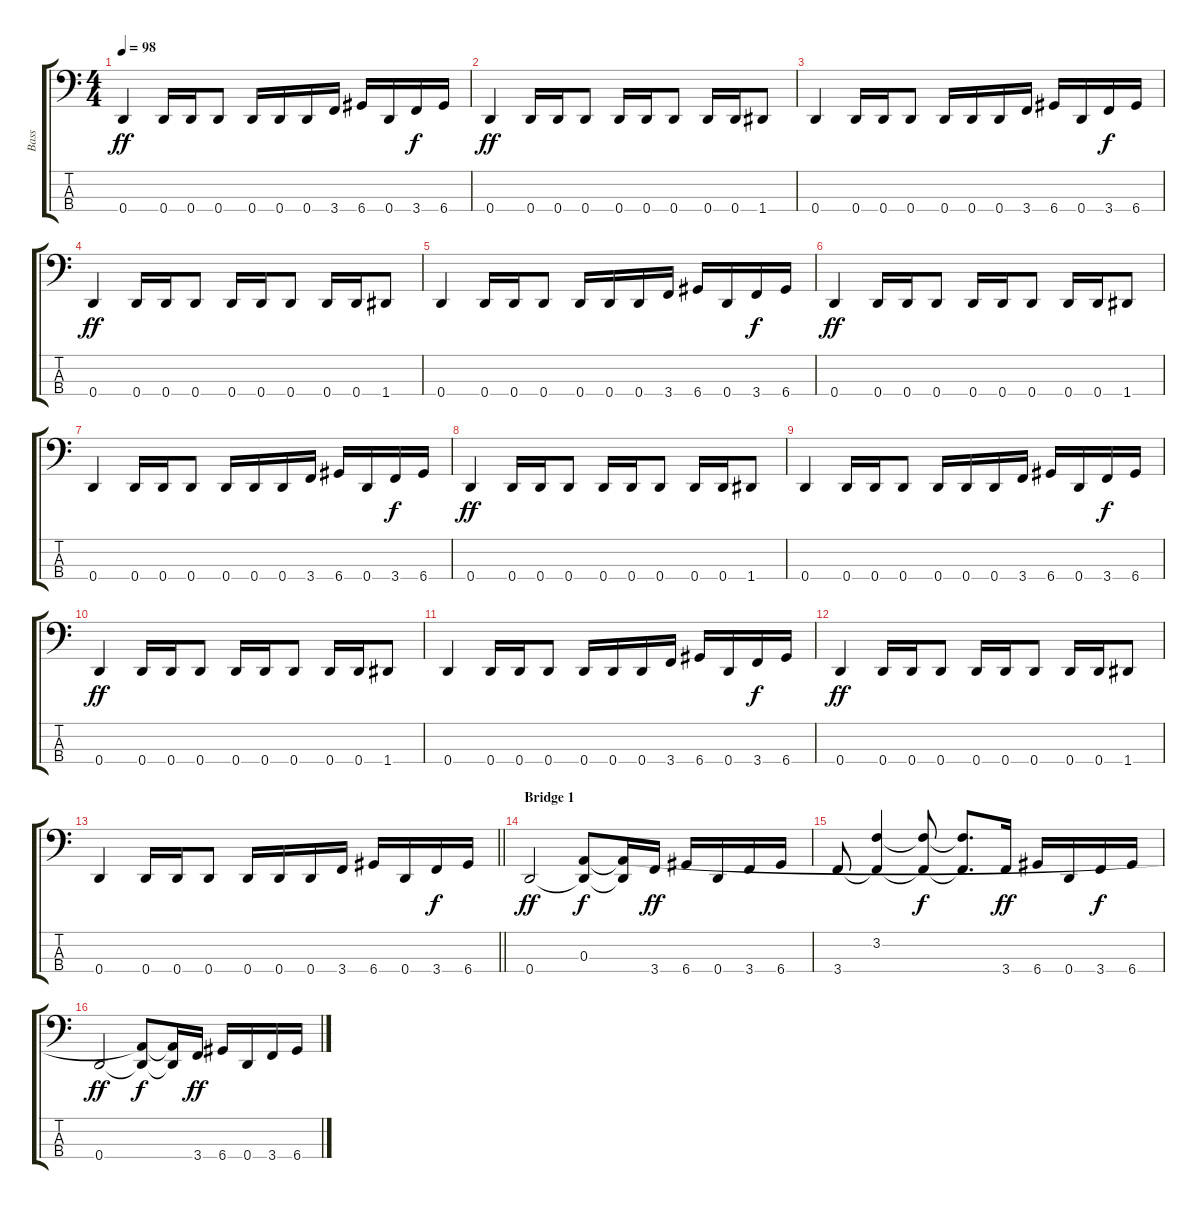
\track ("Bass" "Bass") {instrument distortionguitar}
\staff {score tabs}
\tuning (G2 D2 A1 D1) {hide}
\ts (4 4)
\tempo 98
\clef f4
\ks c
0.4.4{dy ff} 0.4.16 0.4.16 0.4.8 0.4.16 0.4.16 0.4.16 3.4.16 6.4.16 0.4.16 3.4.16{dy f} 6.4.16 |
0.4.4{dy ff} 0.4.16 0.4.16 0.4.8 0.4.16 0.4.16 0.4.8 0.4.16 0.4.16 1.4.8 |
0.4.4 0.4.16 0.4.16 0.4.8 0.4.16 0.4.16 0.4.16 3.4.16 6.4.16 0.4.16 3.4.16{dy f} 6.4.16 |
0.4.4{dy ff} 0.4.16 0.4.16 0.4.8 0.4.16 0.4.16 0.4.8 0.4.16 0.4.16 1.4.8 |
0.4.4 0.4.16 0.4.16 0.4.8 0.4.16 0.4.16 0.4.16 3.4.16 6.4.16 0.4.16 3.4.16{dy f} 6.4.16 |
0.4.4{dy ff} 0.4.16 0.4.16 0.4.8 0.4.16 0.4.16 0.4.8 0.4.16 0.4.16 1.4.8 |
0.4.4 0.4.16 0.4.16 0.4.8 0.4.16 0.4.16 0.4.16 3.4.16 6.4.16 0.4.16 3.4.16{dy f} 6.4.16 |
0.4.4{dy ff} 0.4.16 0.4.16 0.4.8 0.4.16 0.4.16 0.4.8 0.4.16 0.4.16 1.4.8 |
0.4.4 0.4.16 0.4.16 0.4.8 0.4.16 0.4.16 0.4.16 3.4.16 6.4.16 0.4.16 3.4.16{dy f} 6.4.16 |
0.4.4{dy ff} 0.4.16 0.4.16 0.4.8 0.4.16 0.4.16 0.4.8 0.4.16 0.4.16 1.4.8 |
0.4.4 0.4.16 0.4.16 0.4.8 0.4.16 0.4.16 0.4.16 3.4.16 6.4.16 0.4.16 3.4.16{dy f} 6.4.16 |
0.4.4{dy ff} 0.4.16 0.4.16 0.4.8 0.4.16 0.4.16 0.4.8 0.4.16 0.4.16 1.4.8 |
\barLineRight lightlight
0.4.4 0.4.16 0.4.16 0.4.8 0.4.16 0.4.16 0.4.16 3.4.16 6.4.16 0.4.16 3.4.16{dy f} 6.4.16 |
\section ("" "Bridge 1")
0.4.2{dy ff} (0.3 0.4{t}).8{dy f} (0.3{t} 0.4{t}).16 3.4.16{dy ff} 6.4.16 0.4.16 3.4.16 6.4.16 |
3.4.8 (3.2 3.4{t}).4 (3.2{t} 3.4{t}).8{dy f} (3.2{t} 3.4{t}).8{d} 3.4.16{dy ff} 6.4.16 0.4.16 3.4.16{dy f} 6.4.16 |
0.4.2{dy ff} (0.3{t} 0.4{t}).8{dy f} (0.3{t} 0.4{t}).16 3.4.16{dy ff} 6.4.16 0.4.16 3.4.16 6.4.16
